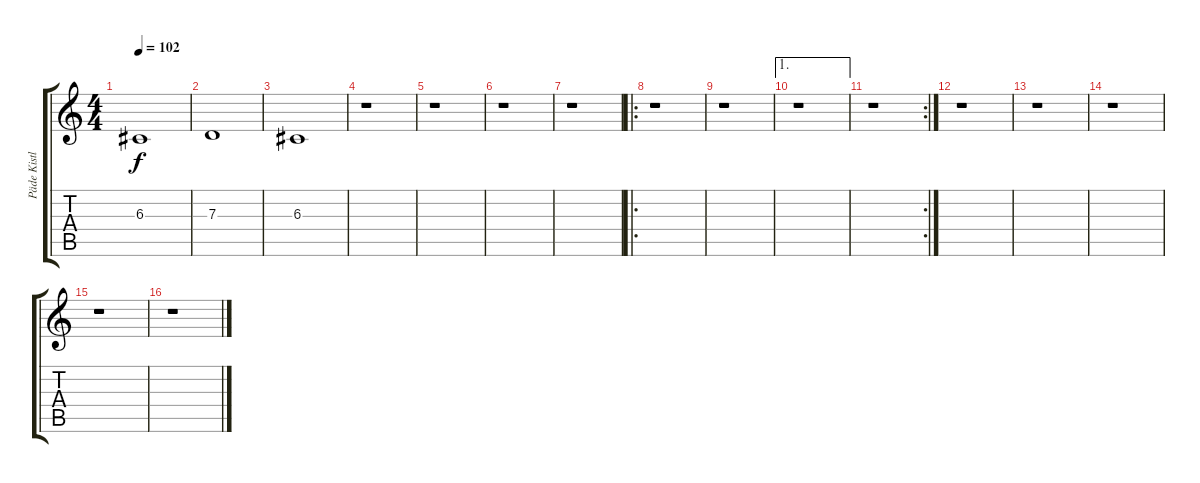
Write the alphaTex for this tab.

\track ("Päde Kistler" "Päde Kistl") {instrument flute}
\staff {score tabs}
\tuning (E4 B3 G3 D3 A2 E2) {hide}
\ts (4 4)
\tempo 102
\clef g2
\ks c
6.3.1{dy f} |
7.3.1 |
6.3.1 |
r.1 |
r.1 |
r.1 |
r.1 |
\ro
r.1 |
r.1 |
\ae 1
r.1 |
\rc 2
r.1 |
r.1 |
r.1 |
r.1 |
r.1 |
r.1
